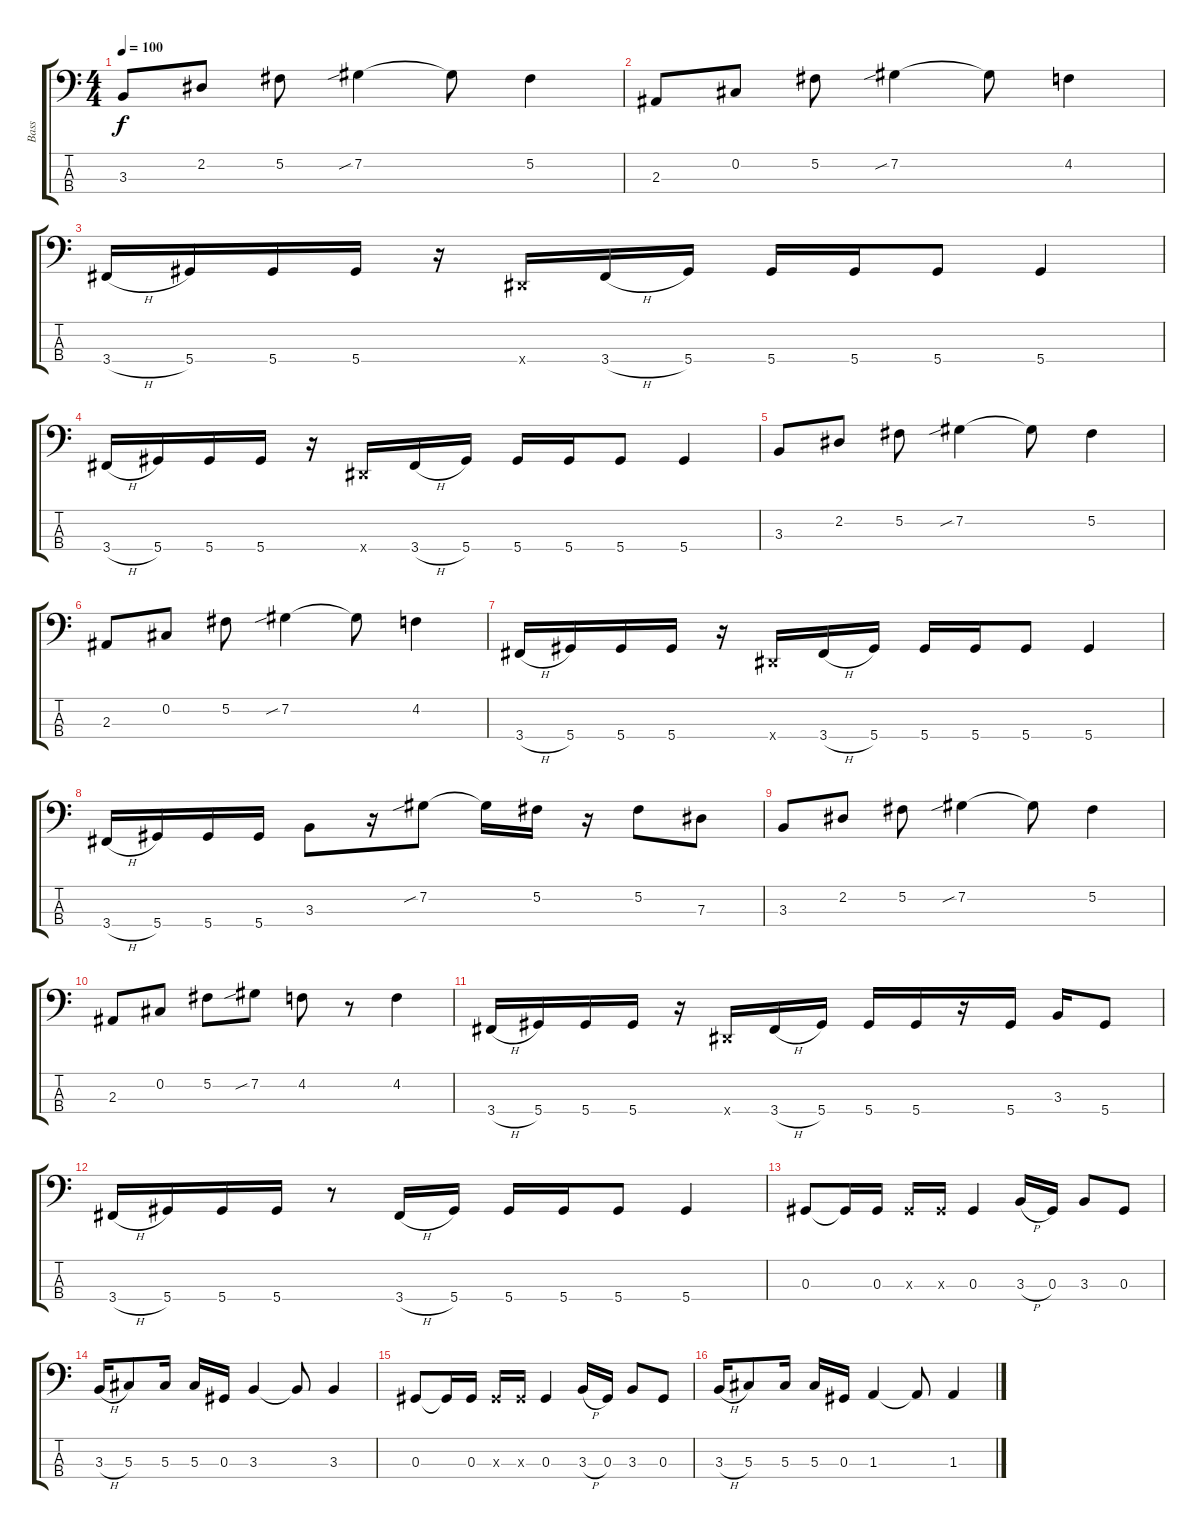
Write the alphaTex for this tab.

\track ("Bass" "Bass") {instrument electricbassfinger}
\staff {score tabs}
\tuning (Gb2 Db2 Ab1 Eb1) {hide}
\ts (4 4)
\tempo 100
\clef f4
\ks c
3.3.8{dy f} 2.2.8 5.2.8 7.2{sib}.4 7.2{t}.8 5.2.4 |
2.3.8 0.2.8 5.2.8 7.2{sib}.4 7.2{t}.8 4.2.4 |
3.4{h}.16 5.4.16 5.4.16 5.4.16 r.16 0.4{x}.16 3.4{h}.16 5.4.16 5.4.16 5.4.16 5.4.8 5.4.4 |
3.4{h}.16 5.4.16 5.4.16 5.4.16 r.16 0.4{x}.16 3.4{h}.16 5.4.16 5.4.16 5.4.16 5.4.8 5.4.4 |
3.3.8 2.2.8 5.2.8 7.2{sib}.4 7.2{t}.8 5.2.4 |
2.3.8 0.2.8 5.2.8 7.2{sib}.4 7.2{t}.8 4.2.4 |
3.4{h}.16 5.4.16 5.4.16 5.4.16 r.16 0.4{x}.16 3.4{h}.16 5.4.16 5.4.16 5.4.16 5.4.8 5.4.4 |
3.4{h}.16 5.4.16 5.4.16 5.4.16 3.3.8 r.16 7.2{sib}.8 7.2{t}.16 5.2.16 r.16 5.2.8 7.3.8 |
3.3.8 2.2.8 5.2.8 7.2{sib}.4 7.2{t}.8 5.2.4 |
2.3.8 0.2.8 5.2.8 7.2{sib}.8 4.2.8 r.8 4.2.4 |
3.4{h}.16 5.4.16 5.4.16 5.4.16 r.16 0.4{x}.16 3.4{h}.16 5.4.16 5.4.16 5.4.16 r.16 5.4.16 3.3.16 5.4.8 |
3.4{h}.16 5.4.16 5.4.16 5.4.16 r.8 3.4{h}.16 5.4.16 5.4.16 5.4.16 5.4.8 5.4.4 |
0.3.8 0.3{t}.16 0.3.16 0.3{x}.16 0.3{x}.16 0.3.4 3.3{h}.16 0.3.16 3.3.8 0.3.8 |
3.3{h}.16 5.3.8 5.3.16 5.3.16 0.3.16 3.3.4 3.3{t}.8 3.3.4 |
0.3.8 0.3{t}.16 0.3.16 0.3{x}.16 0.3{x}.16 0.3.4 3.3{h}.16 0.3.16 3.3.8 0.3.8 |
3.3{h}.16 5.3.8 5.3.16 5.3.16 0.3.16 1.3.4 1.3{t}.8 1.3.4
